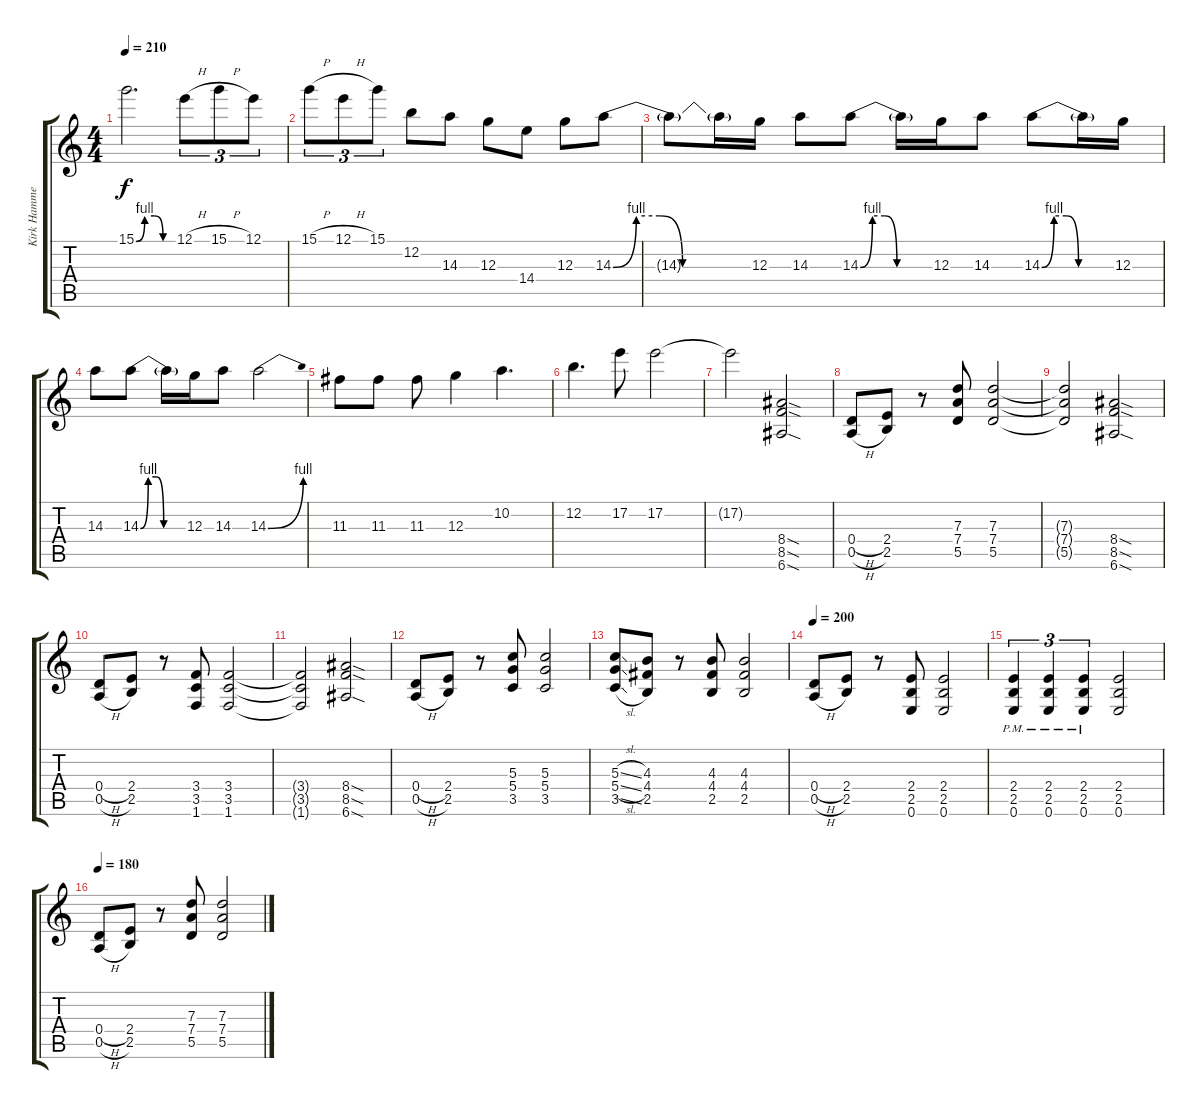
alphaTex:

\track ("Kirk Hammet" "Kirk Hamme") {instrument electricguitarclean}
\staff {score tabs}
\tuning (E4 B3 G3 D3 A2 E2) {hide}
\ts (4 4)
\tempo 210
\clef g2
\ks c
15.1{be (custom 0 0 14 4 30 4 44 0 60 0)}.2{d dy f} 12.1{h}.8{tu (3 2)} 15.1{h}.8{tu (3 2)} 12.1.8{tu (3 2)} |
15.1{h}.8{tu (3 2)} 12.1{h}.8{tu (3 2)} 15.1.8{tu (3 2)} 12.2.8 14.3.8 12.3.8 14.4.8 12.3.8 14.3{be (custom 0 0 10 4 20 4 30 0 60 0)}.8 |
14.3{t}.8 14.3{t}.16 12.3.16 14.3.8 14.3{be (custom 0 0 10 4 20 4 30 0 60 0)}.8 14.3{t}.16 12.3.16 14.3.8 14.3{be (custom 0 0 10 4 20 4 30 0 60 0)}.8 14.3{t}.16 12.3.16 |
14.3.8 14.3{be (custom 0 0 10 4 20 4 30 0 60 0)}.8 14.3{t}.16 12.3.16 14.3.8 14.3{be (bend 0 0 60 4)}.2 |
11.3.8 11.3.8 11.3.8 12.3.4 10.2.4{d} |
12.2.4{d} 17.2.8 17.2.2 |
17.2{t}.2 (8.4{sod} 8.5{sod} 6.6{sod}).2 |
(0.4{h} 0.5{h}).8 (2.4 2.5).8 r.8 (7.3 7.4 5.5).8 (7.3 7.4 5.5).2 |
(7.3{t} 7.4{t} 5.5{t}).2 (8.4{sod} 8.5{sod} 6.6{sod}).2 |
(0.4{h} 0.5{h}).8 (2.4 2.5).8 r.8 (3.4 3.5 1.6).8 (3.4 3.5 1.6).2 |
(3.4{t} 3.5{t} 1.6{t}).2 (8.4{sod} 8.5{sod} 6.6{sod}).2 |
(0.4{h} 0.5{h}).8 (2.4 2.5).8 r.8 (5.3 5.4 3.5).8 (5.3 5.4 3.5).2 |
(5.3{sl} 5.4{sl} 3.5{sl}).8 (4.3 4.4 2.5).8 r.8 (4.3 4.4 2.5).8 (4.3 4.4 2.5).2 |
\tempo 200
(0.4{h} 0.5{h}).8 (2.4 2.5).8 r.8 (2.4 2.5 0.6).8 (2.4 2.5 0.6).2 |
(2.4{pm} 2.5{pm} 0.6{pm}).4{tu (3 2)} (2.4{pm} 2.5{pm} 0.6{pm}).4{tu (3 2)} (2.4{pm} 2.5{pm} 0.6{pm}).4{tu (3 2)} (2.4 2.5 0.6).2 |
\tempo 180
(0.4{h} 0.5{h}).8 (2.4 2.5).8 r.8 (7.3 7.4 5.5).8 (7.3 7.4 5.5).2
